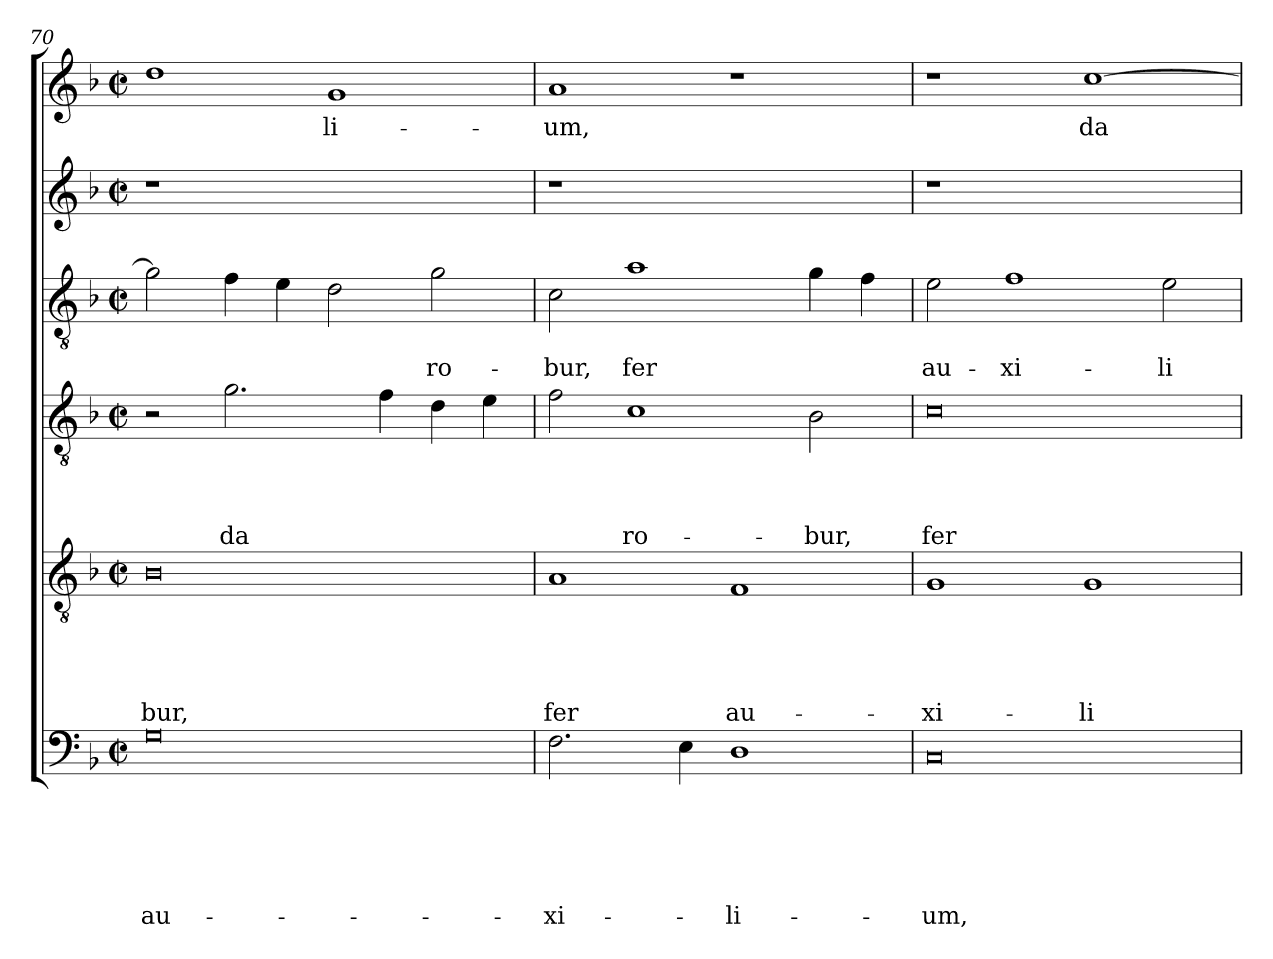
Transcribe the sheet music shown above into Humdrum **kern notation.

**kern	**text	**text	**text	**text	**text	**text	**kern	**text	**text	**text	**text	**text	**kern	**text	**text	**text	**text	**kern	**text	**text	**kern	**kern	**text
*part6	*part6	*part6	*part6	*part6	*part6	*part6	*part5	*part5	*part5	*part5	*part5	*part5	*part4	*part4	*part4	*part4	*part4	*part3	*part3	*part3	*part2	*part1	*part1
*staff6	*staff6	*staff6	*staff6	*staff6	*staff6	*staff6	*staff5	*staff5	*staff5	*staff5	*staff5	*staff5	*staff4	*staff4	*staff4	*staff4	*staff4	*staff3	*staff3	*staff3	*staff2	*staff1	*staff1
*clefF4	*	*	*	*	*	*	*clefGv2	*	*	*	*	*	*clefGv2	*	*	*	*	*clefGv2	*	*	*clefG2	*clefG2	*
*k[b-]	*	*	*	*	*	*	*k[b-]	*	*	*	*	*	*k[b-]	*	*	*	*	*k[b-]	*	*	*k[b-]	*k[b-]	*
*F:	*	*	*	*	*	*	*F:	*	*	*	*	*	*F:	*	*	*	*	*F:	*	*	*F:	*F:	*
*M2/2	*	*	*	*	*	*	*M2/2	*	*	*	*	*	*M2/2	*	*	*	*	*M2/2	*	*	*M2/2	*M2/2	*
*met(c|)	*	*	*	*	*	*	*met(c|)	*	*	*	*	*	*met(c|)	*	*	*	*	*met(c|)	*	*	*met(c|)	*met(c|)	*
=70	=70	=70	=70	=70	=70	=70	=70	=70	=70	=70	=70	=70	=70	=70	=70	=70	=70	=70	=70	=70	=70	=70	=70
0G	.	.	.	.	.	au-	0B-	.	.	.	.	-bur,	2r	.	.	.	.	2g\]	.	.	1r	1dd	.
.	.	.	.	.	.	.	.	.	.	.	.	.	2.g\	.	.	.	da	4f\	.	.	.	.	.
.	.	.	.	.	.	.	.	.	.	.	.	.	.	.	.	.	.	4e\	.	.	.	.	.
.	.	.	.	.	.	.	.	.	.	.	.	.	.	.	.	.	.	2d\	.	.	1ryy	1g	-li-
.	.	.	.	.	.	.	.	.	.	.	.	.	4f\	.	.	.	.	.	.	.	.	.	.
.	.	.	.	.	.	.	.	.	.	.	.	.	4d\	.	.	.	.	2g\	.	ro-	.	.	.
.	.	.	.	.	.	.	.	.	.	.	.	.	4e\	.	.	.	.	.	.	.	.	.	.
=71	=71	=71	=71	=71	=71	=71	=71	=71	=71	=71	=71	=71	=71	=71	=71	=71	=71	=71	=71	=71	=71	=71	=71
2.F\	.	.	.	.	.	-xi-	1A	.	.	.	.	fer	2f\	.	.	.	.	2c\	.	-bur,	1r	1a	-um,
.	.	.	.	.	.	.	.	.	.	.	.	.	1c	.	.	.	ro-	1a	.	fer	.	.	.
4E\	.	.	.	.	.	.	.	.	.	.	.	.	.	.	.	.	.	.	.	.	.	.	.
1D	.	.	.	.	.	-li-	1F	.	.	.	.	au-	.	.	.	.	.	.	.	.	1ryy	1r	.
.	.	.	.	.	.	.	.	.	.	.	.	.	2B-\	.	.	.	-bur,	4g\	.	.	.	.	.
.	.	.	.	.	.	.	.	.	.	.	.	.	.	.	.	.	.	4f\	.	.	.	.	.
=72	=72	=72	=72	=72	=72	=72	=72	=72	=72	=72	=72	=72	=72	=72	=72	=72	=72	=72	=72	=72	=72	=72	=72
0C	.	.	.	.	.	-um,	1G	.	.	.	.	-xi-	0c	.	.	.	fer	2e\	.	au-	1r	1r	.
.	.	.	.	.	.	.	.	.	.	.	.	.	.	.	.	.	.	1f	.	-xi-	.	.	.
.	.	.	.	.	.	.	1G	.	.	.	.	-li-	.	.	.	.	.	.	.	.	1ryy	[1cc	da
.	.	.	.	.	.	.	.	.	.	.	.	.	.	.	.	.	.	2e\	.	-li-	.	.	.
=	=	=	=	=	=	=	=	=	=	=	=	=	=	=	=	=	=	=	=	=	=	=	=
*-	*-	*-	*-	*-	*-	*-	*-	*-	*-	*-	*-	*-	*-	*-	*-	*-	*-	*-	*-	*-	*-	*-	*-
